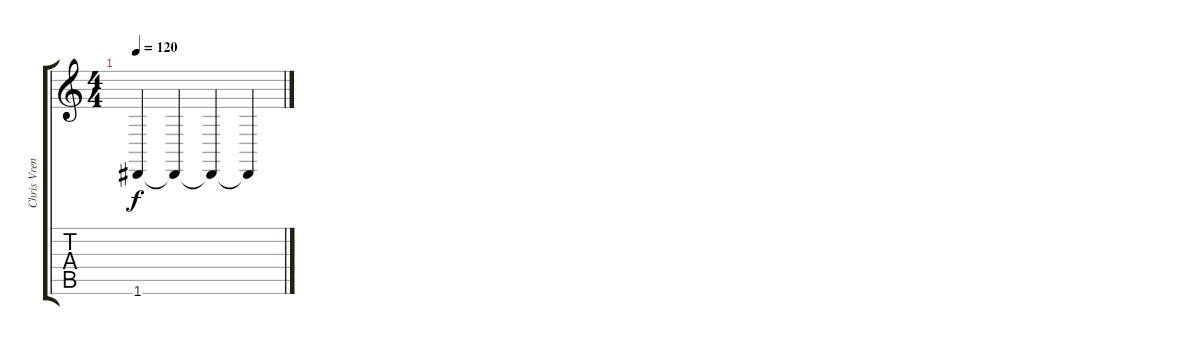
\track ("Chris Vrenna" "Chris Vren") {instrument pad8sweep}
\staff {score tabs}
\tuning (E4 B3 G3 D3 A2 D2) {hide}
\ts (4 4)
\tempo 120
\clef g2
\ks c
1.6{t}.4{dy f} 1.6{t}.4 1.6{t}.4 1.6{t}.4
